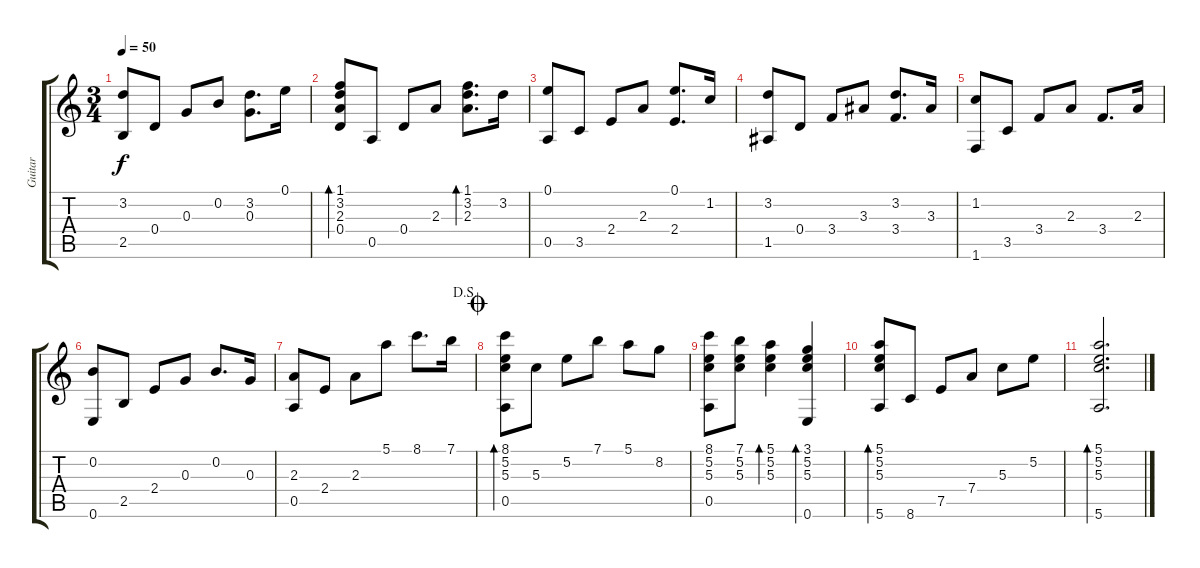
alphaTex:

\track ("Guitar" "Guitar") {instrument acousticguitarnylon}
\staff {score tabs}
\tuning (E4 B3 G3 D3 A2 E2) {hide}
\ts (3 4)
\tempo 50
\clef g2
\ks c
(3.2 2.5).8{dy f} 0.4.8 0.3.8 0.2.8 (3.2 0.3).8{d} 0.1.16 |
(1.1 3.2 2.3 0.4).8{bd 240} 0.5.8 0.4.8 2.3.8 (1.1 3.2 2.3).8{d bd 240} 3.2.16 |
(0.1 0.5).8 3.5.8 2.4.8 2.3.8 (0.1 2.4).8{d} 1.2.16 |
(3.2 1.5).8 0.4.8 3.4.8 3.3.8 (3.2 3.4).8{d} 3.3.16 |
(1.2 1.6).8 3.5.8 3.4.8 2.3.8 3.4.8{d} 2.3.16 |
(0.2 0.6).8 2.5.8 2.4.8 0.3.8 0.2.8{d} 0.3.16 |
\jump dalsegno
(2.3 0.5).8 2.4.8 2.3.8 5.1.8 8.1.8{d} 7.1.16 |
\jump coda
(8.1 5.2 5.3 0.5).8{bd 240} 5.3.8 5.2.8 7.1.8 5.1.8 8.2.8 |
(8.1 5.2 5.3 0.5).8 (7.1 5.2 5.3).8 (5.1 5.2 5.3).4{bd 240} (3.1 5.2 5.3 0.6).4{bd 240} |
(5.1 5.2 5.3 5.6).8{bd 240} 8.6.8 7.5.8 7.4.8 5.3.8 5.2.8 |
(5.1 5.2 5.3 5.6).2{d bd 240}
